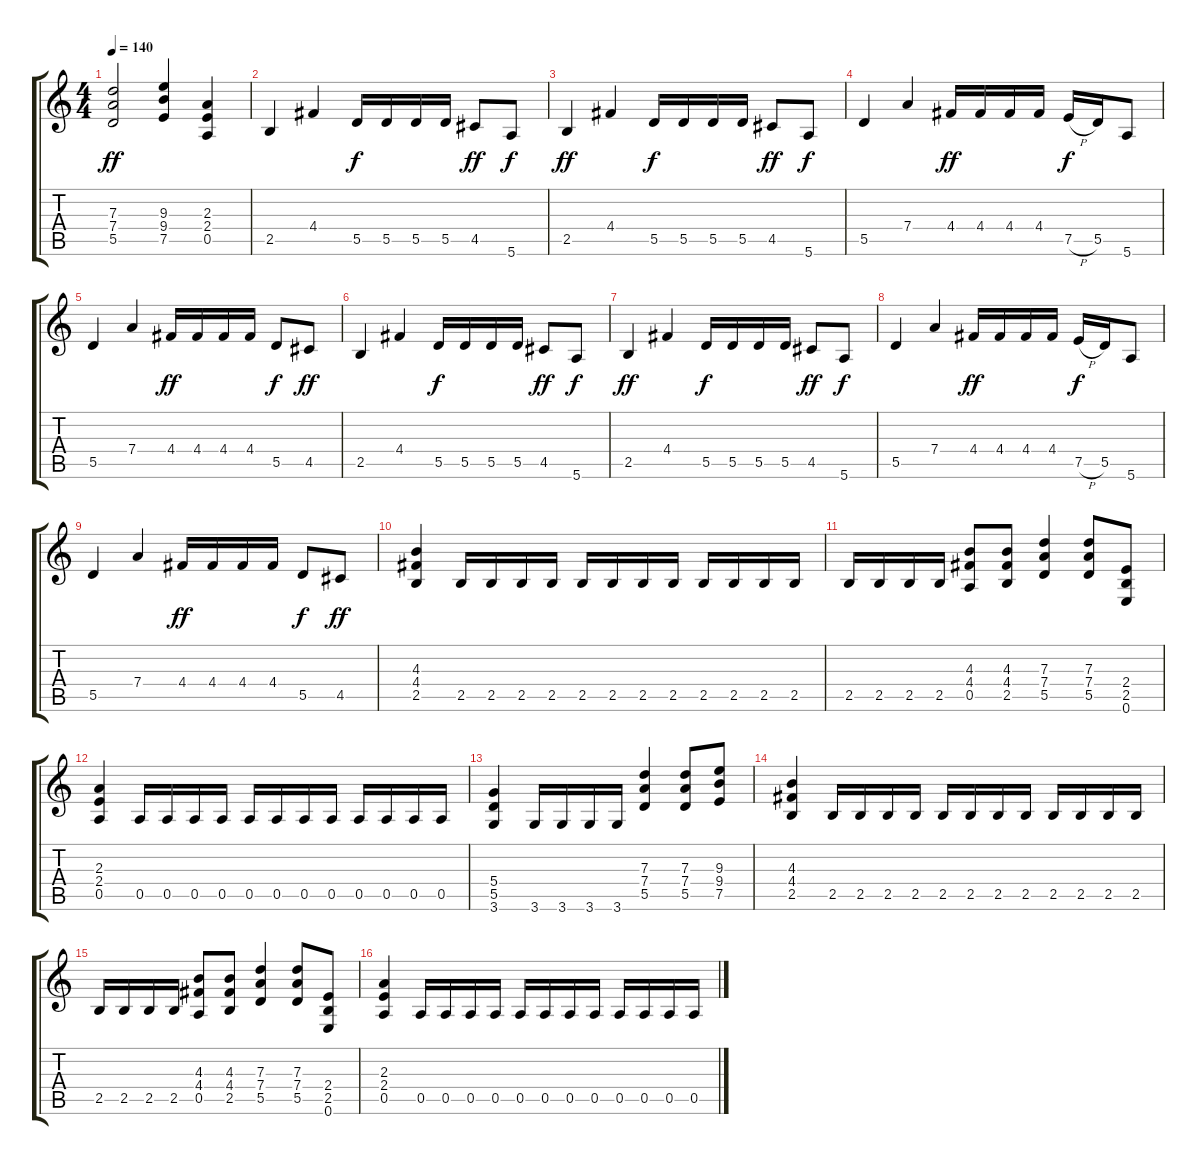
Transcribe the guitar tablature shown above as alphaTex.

\track "" {instrument distortionguitar}
\staff {score tabs}
\tuning (E4 B3 G3 D3 A2 E2) {hide}
\ts (4 4)
\tempo 140
\clef g2
\ks c
(7.3 7.4 5.5).2{dy ff} (9.3 9.4 7.5).4 (2.3 2.4 0.5).4 |
2.5.4 4.4.4 5.5.16{dy f} 5.5.16 5.5.16 5.5.16 4.5.8{dy ff} 5.6.8{dy f} |
2.5.4{dy ff} 4.4.4 5.5.16{dy f} 5.5.16 5.5.16 5.5.16 4.5.8{dy ff} 5.6.8{dy f} |
5.5.4 7.4.4 4.4.16{dy ff} 4.4.16 4.4.16 4.4.16 7.5{h}.16{dy f} 5.5.16 5.6.8 |
5.5.4 7.4.4 4.4.16{dy ff} 4.4.16 4.4.16 4.4.16 5.5.8{dy f} 4.5.8{dy ff} |
2.5.4 4.4.4 5.5.16{dy f} 5.5.16 5.5.16 5.5.16 4.5.8{dy ff} 5.6.8{dy f} |
2.5.4{dy ff} 4.4.4 5.5.16{dy f} 5.5.16 5.5.16 5.5.16 4.5.8{dy ff} 5.6.8{dy f} |
5.5.4 7.4.4 4.4.16{dy ff} 4.4.16 4.4.16 4.4.16 7.5{h}.16{dy f} 5.5.16 5.6.8 |
5.5.4 7.4.4 4.4.16{dy ff} 4.4.16 4.4.16 4.4.16 5.5.8{dy f} 4.5.8{dy ff} |
(4.3 4.4 2.5).4 2.5.16 2.5.16 2.5.16 2.5.16 2.5.16 2.5.16 2.5.16 2.5.16 2.5.16 2.5.16 2.5.16 2.5.16 |
2.5.16 2.5.16 2.5.16 2.5.16 (4.3 4.4 0.5).8 (4.3 4.4 2.5).8 (7.3 7.4 5.5).4 (7.3 7.4 5.5).8 (2.4 2.5 0.6).8 |
(2.3 2.4 0.5).4 0.5.16 0.5.16 0.5.16 0.5.16 0.5.16 0.5.16 0.5.16 0.5.16 0.5.16 0.5.16 0.5.16 0.5.16 |
(5.4 5.5 3.6).4 3.6.16 3.6.16 3.6.16 3.6.16 (7.3 7.4 5.5).4 (7.3 7.4 5.5).8 (9.3 9.4 7.5).8 |
(4.3 4.4 2.5).4 2.5.16 2.5.16 2.5.16 2.5.16 2.5.16 2.5.16 2.5.16 2.5.16 2.5.16 2.5.16 2.5.16 2.5.16 |
2.5.16 2.5.16 2.5.16 2.5.16 (4.3 4.4 0.5).8 (4.3 4.4 2.5).8 (7.3 7.4 5.5).4 (7.3 7.4 5.5).8 (2.4 2.5 0.6).8 |
(2.3 2.4 0.5).4 0.5.16 0.5.16 0.5.16 0.5.16 0.5.16 0.5.16 0.5.16 0.5.16 0.5.16 0.5.16 0.5.16 0.5.16
